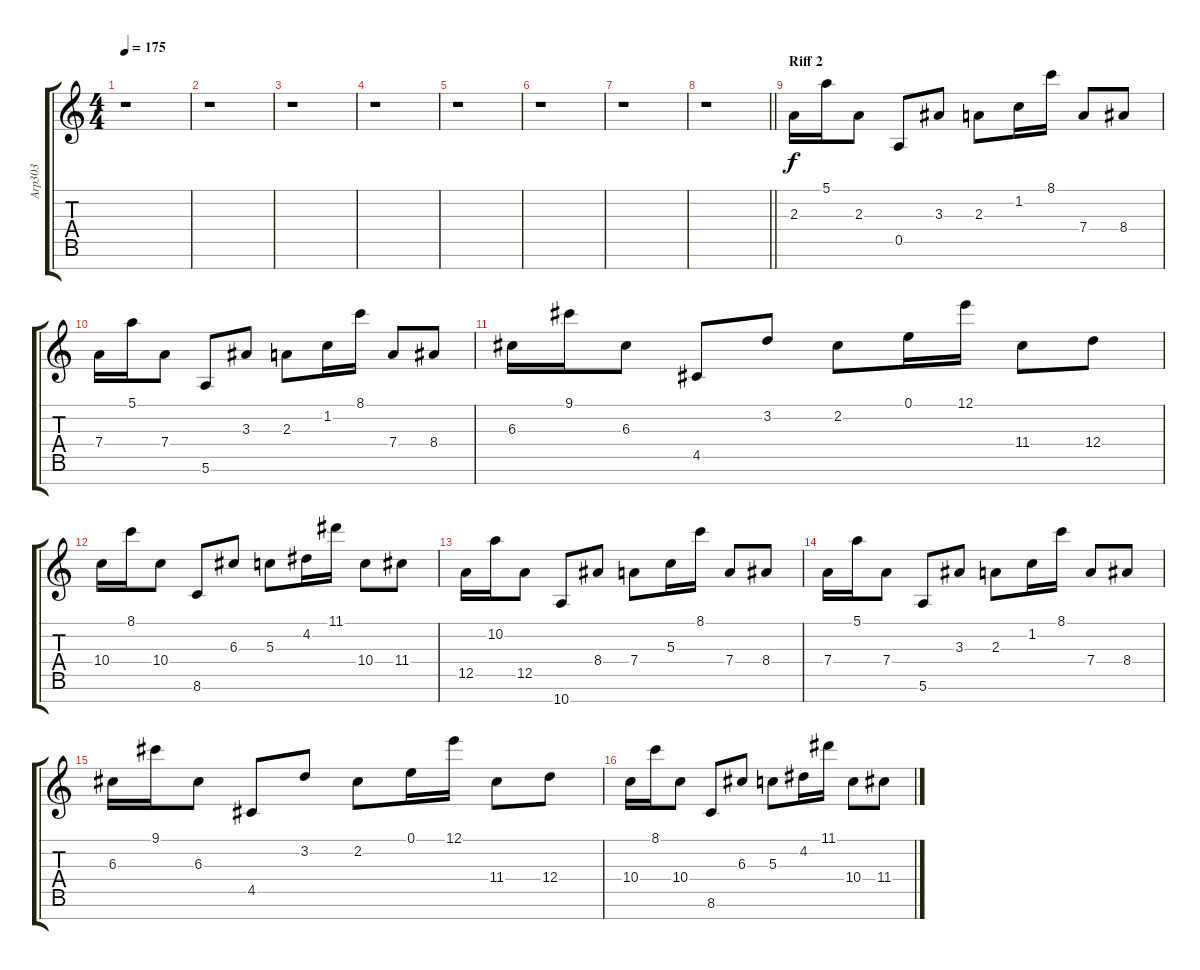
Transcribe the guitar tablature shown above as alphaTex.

\track ("Arp303" "Arp303") {instrument synthbass2}
\staff {score tabs}
\tuning (E4 B3 G3 D3 A2 E2 B1) {hide}
\ts (4 4)
\tempo 175
\clef g2
\ks c
r.1{dy f} |
r.1 |
r.1 |
r.1 |
r.1 |
r.1 |
r.1 |
\barLineRight lightlight
r.1 |
\section ("" "Riff 2")
2.3.16 5.1.16 2.3.8 0.5.8 3.3.8 2.3.8 1.2.16 8.1.16 7.4.8 8.4.8 |
7.4.16 5.1.16 7.4.8 5.6.8 3.3.8 2.3.8 1.2.16 8.1.16 7.4.8 8.4.8 |
6.3.16 9.1.16 6.3.8 4.5.8 3.2.8 2.2.8 0.1.16 12.1.16 11.4.8 12.4.8 |
10.4.16 8.1.16 10.4.8 8.6.8 6.3.8 5.3.8 4.2.16 11.1.16 10.4.8 11.4.8 |
12.5.16 10.2.16 12.5.8 10.7.8 8.4.8 7.4.8 5.3.16 8.1.16 7.4.8 8.4.8 |
7.4.16 5.1.16 7.4.8 5.6.8 3.3.8 2.3.8 1.2.16 8.1.16 7.4.8 8.4.8 |
6.3.16 9.1.16 6.3.8 4.5.8 3.2.8 2.2.8 0.1.16 12.1.16 11.4.8 12.4.8 |
10.4.16 8.1.16 10.4.8 8.6.8 6.3.8 5.3.8 4.2.16 11.1.16 10.4.8 11.4.8
